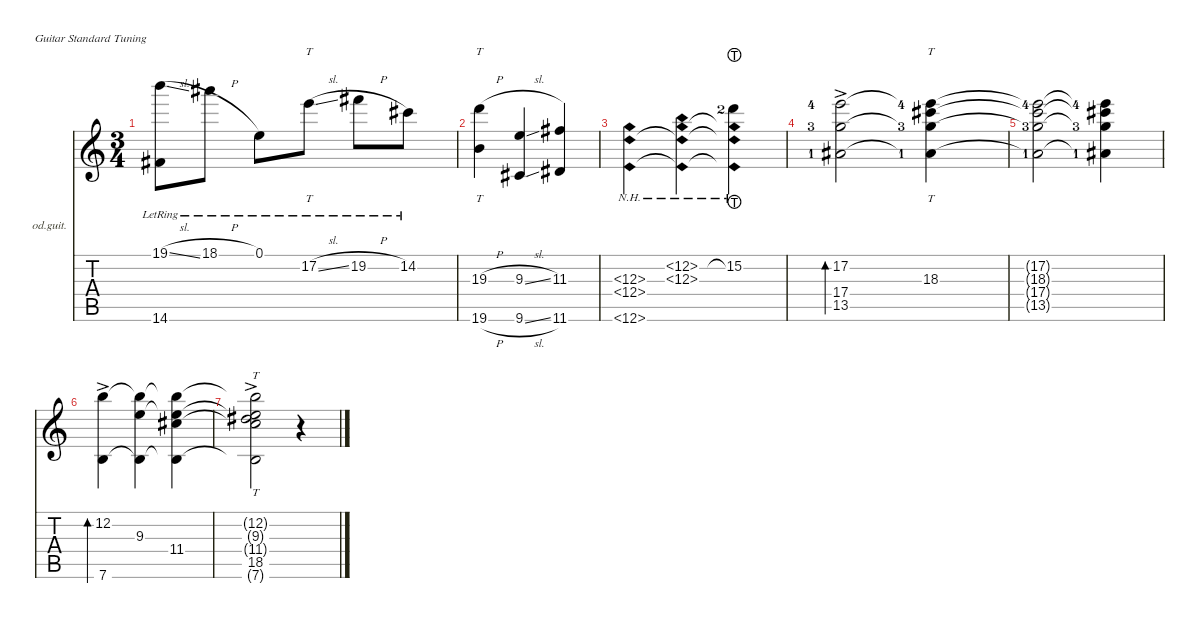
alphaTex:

\defaultSystemsLayout 4
\hideDynamics
\bracketExtendMode nobrackets
\firstSystemTrackNameOrientation horizontal
\track ("Electric Guitar (Overdrive)" "od.guit.") {instrument overdrivenguitar}
\staff {score tabs}
\tuning (E4 B3 G3 D3 A2 E2)
\ts (3 4)
\tempo (120 hide)
\clef g2
\ks c
(19.1{sl lr} 14.6{lr acc #}).8{dy mf beam Down} 18.1{h lr acc #}.8{beam Down} 0.1{lr}.8{beam Down} 17.2{sl lr}.8{tt beam Down} 19.2{h lr acc #}.8{beam Down} 14.2{lr acc #}.8{beam Down} |
(19.6{h} 19.3{h}).4{tt beam Down} (9.6{sl acc #} 9.3{sl}).4{beam Up} (11.6{acc #} 11.3{acc #}).4{beam Up} |
\tempo (95 hide)
(12.6{nh} 12.3{nh} 12.4{nh}).4{beam Down} (12.2{nh} 12.3{nh} 12.4{nh t} 12.6{nh t}).4{beam Down} (15.2{lht lf 3} 12.4{nh t} 12.3{nh t} 12.6{nh t}).4{beam Down} |
(13.5{lf 2 acc #} 17.2{lf 5} 17.4{ac lf 4}).2{bd 132 beam Down} (18.3{acc #} 13.5{t lf 2 acc #} 17.4{t lf 4} 17.2{t lf 5}).4{tt beam Down} |
(18.3{t acc #} 17.2{t lf 5} 17.4{t lf 4} 13.5{t lf 2 acc #}).2{beam Down} (18.3{t acc #} 17.2{t lf 5} 17.4{t lf 4} 13.5{t lf 2 acc #}).4{beam Down} |
\tempo (70 0.0375 hide)
(7.6{ac} 12.2{ac}).4{bd 112 beam Down} (9.3 7.6{t} 12.2{t}).4{beam Down} (11.4{acc #} 7.6{t} 9.3{t} 12.2{t}).4{beam Down} |
(18.5{ac acc #} 7.6{t} 11.4{t acc #} 9.3{t} 12.2{t}).2{tt beam Down} r.4{beam Down}
